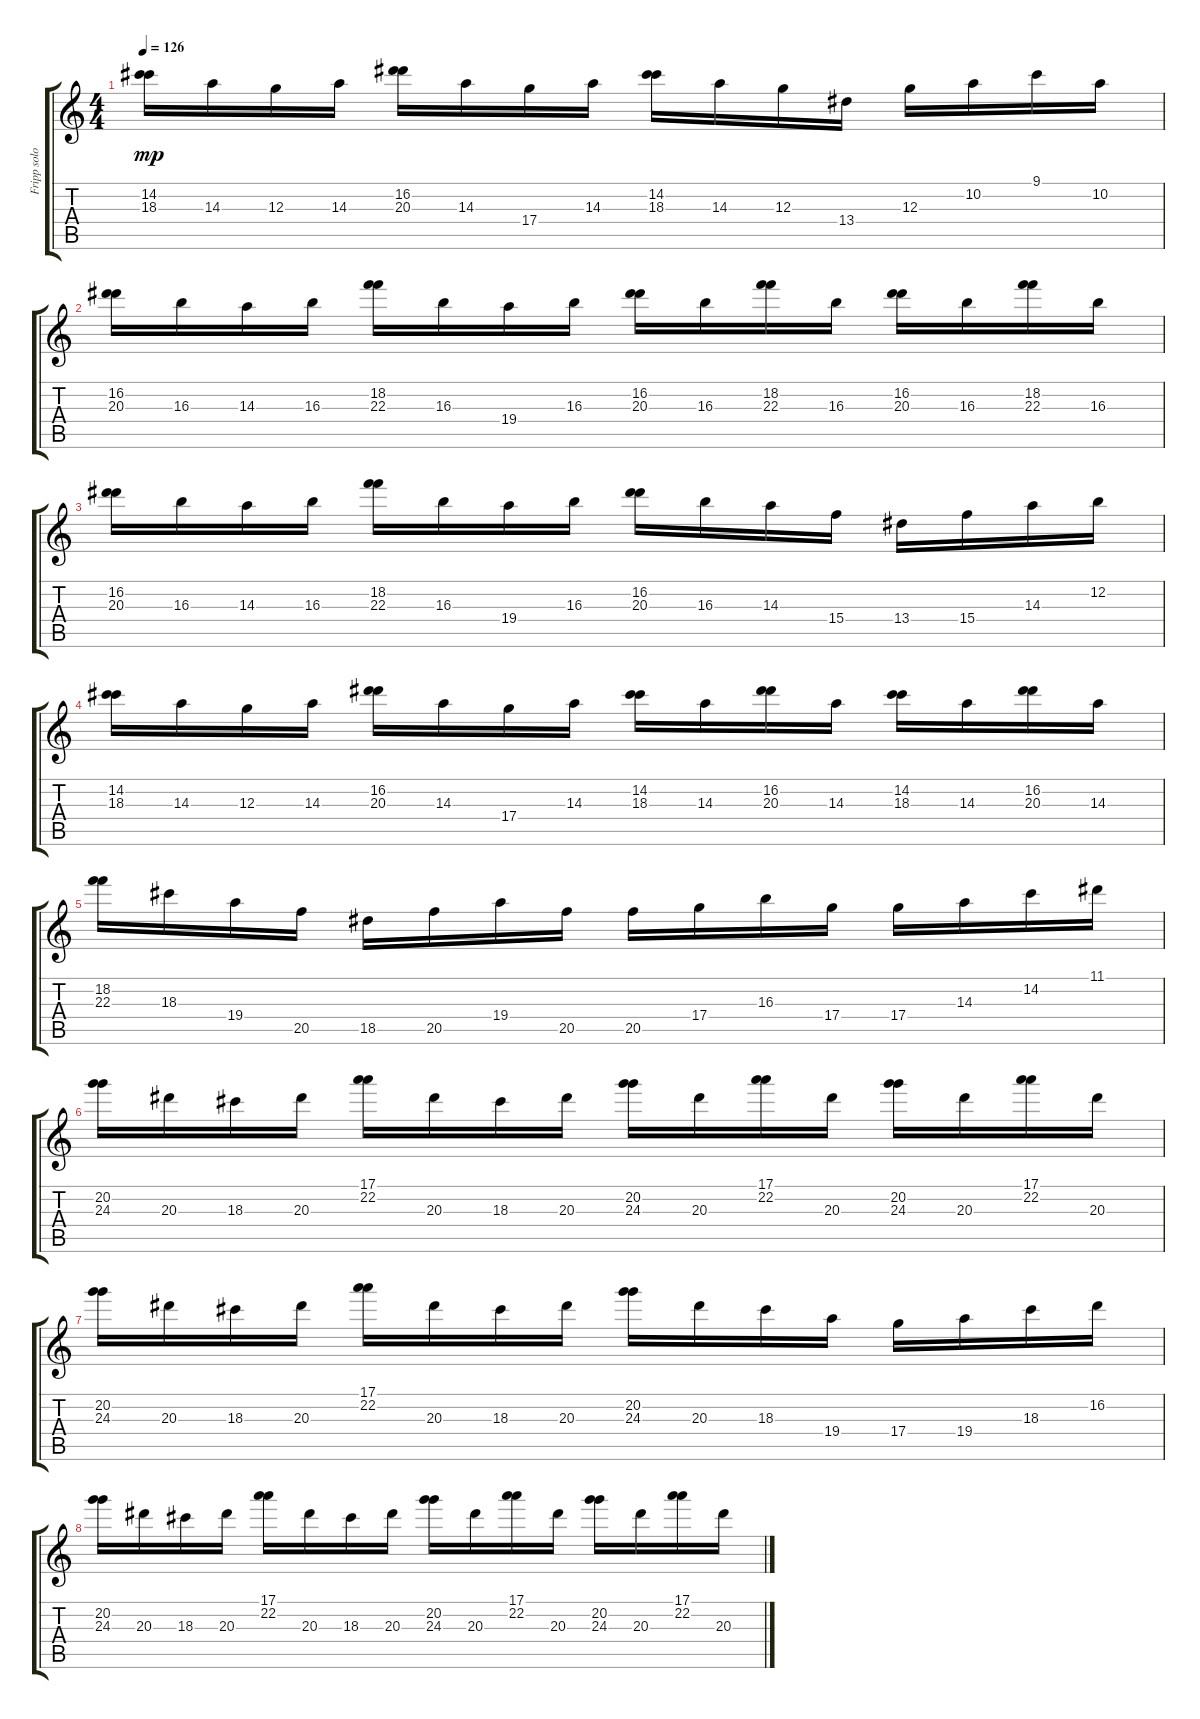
\track ("Fripp solo" "Fripp solo") {instrument acousticguitarsteel}
\staff {score tabs}
\tuning (E4 B3 G3 D3 A2 E2) {hide}
\ts (4 4)
\tempo 126
\clef g2
\ks c
(14.2 18.3).16{dy mp} 14.3.16 12.3.16 14.3.16 (16.2 20.3).16 14.3.16 17.4.16 14.3.16 (14.2 18.3).16 14.3.16 12.3.16 13.4.16 12.3.16 10.2.16 9.1.16 10.2.16 |
(16.2 20.3).16 16.3.16 14.3.16 16.3.16 (18.2 22.3).16 16.3.16 19.4.16 16.3.16 (16.2 20.3).16 16.3.16 (18.2 22.3).16 16.3.16 (16.2 20.3).16 16.3.16 (18.2 22.3).16 16.3.16 |
(16.2 20.3).16 16.3.16 14.3.16 16.3.16 (18.2 22.3).16 16.3.16 19.4.16 16.3.16 (16.2 20.3).16 16.3.16 14.3.16 15.4.16 13.4.16 15.4.16 14.3.16 12.2.16 |
(14.2 18.3).16 14.3.16 12.3.16 14.3.16 (16.2 20.3).16 14.3.16 17.4.16 14.3.16 (14.2 18.3).16 14.3.16 (16.2 20.3).16 14.3.16 (14.2 18.3).16 14.3.16 (16.2 20.3).16 14.3.16 |
(18.2 22.3).16 18.3.16 19.4.16 20.5.16 18.5.16 20.5.16 19.4.16 20.5.16 20.5.16 17.4.16 16.3.16 17.4.16 17.4.16 14.3.16 14.2.16 11.1.16 |
(20.2 24.3).16 20.3.16 18.3.16 20.3.16 (17.1 22.2).16 20.3.16 18.3.16 20.3.16 (20.2 24.3).16 20.3.16 (17.1 22.2).16 20.3.16 (20.2 24.3).16 20.3.16 (17.1 22.2).16 20.3.16 |
(20.2 24.3).16 20.3.16 18.3.16 20.3.16 (17.1 22.2).16 20.3.16 18.3.16 20.3.16 (20.2 24.3).16 20.3.16 18.3.16 19.4.16 17.4.16 19.4.16 18.3.16 16.2.16 |
(20.2 24.3).16 20.3.16 18.3.16 20.3.16 (17.1 22.2).16 20.3.16 18.3.16 20.3.16 (20.2 24.3).16 20.3.16 (17.1 22.2).16 20.3.16 (20.2 24.3).16 20.3.16 (17.1 22.2).16 20.3.16
